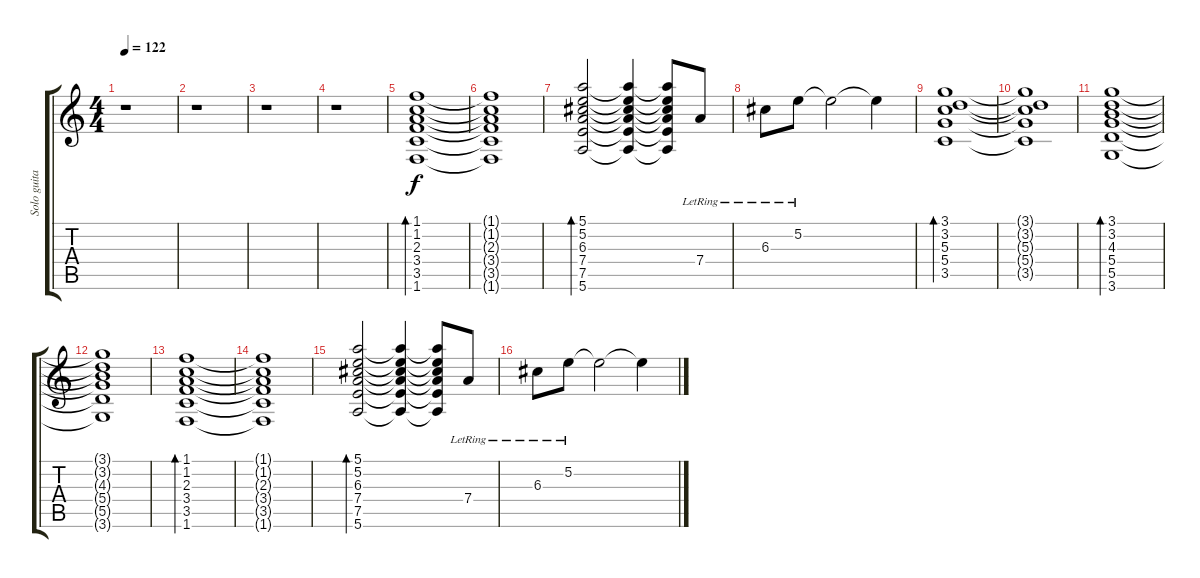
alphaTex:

\track ("Solo guitar 1" "Solo guita") {instrument distortionguitar}
\staff {score tabs}
\tuning (E4 B3 G3 D3 A2 E2) {hide}
\ts (4 4)
\tempo 122
\clef g2
\ks c
r.1{dy f} |
r.1 |
r.1 |
r.1 |
(1.1 1.2 2.3 3.4 3.5 1.6).1{bd 60 volume 8 balance 0 instrument electricguitarjazz} |
(1.1{t} 1.2{t} 2.3{t} 3.4{t} 3.5{t} 1.6{t}).1 |
(5.1 5.2 6.3 7.4 7.5 5.6).2{bd 60 volume 8 balance 0 instrument electricguitarjazz} (5.1{t} 5.2{t} 6.3{t} 7.4{t} 7.5{t} 5.6{t}).4 (5.1{t} 5.2{t} 6.3{t} 7.4{t} 7.5{t} 5.6{t}).8 7.4{lr}.8 |
6.3{lr}.8 5.2{lr}.8 5.2{t}.2 5.2{t}.4 |
(3.1 3.2 5.3 5.4 3.5).1{bd 60 volume 8 balance 0 instrument electricguitarjazz} |
(3.1{t} 3.2{t} 5.3{t} 5.4{t} 3.5{t}).1 |
(3.1 3.2 4.3 5.4 5.5 3.6).1{bd 60 volume 8 balance 0 instrument electricguitarjazz} |
(3.1{t} 3.2{t} 4.3{t} 5.4{t} 5.5{t} 3.6{t}).1 |
(1.1 1.2 2.3 3.4 3.5 1.6).1{bd 60 volume 8 balance 0 instrument electricguitarjazz} |
(1.1{t} 1.2{t} 2.3{t} 3.4{t} 3.5{t} 1.6{t}).1 |
(5.1 5.2 6.3 7.4 7.5 5.6).2{bd 60 volume 8 balance 0 instrument electricguitarjazz} (5.1{t} 5.2{t} 6.3{t} 7.4{t} 7.5{t} 5.6{t}).4 (5.1{t} 5.2{t} 6.3{t} 7.4{t} 7.5{t} 5.6{t}).8 7.4{lr}.8 |
6.3{lr}.8 5.2{lr}.8 5.2{t}.2 5.2{t}.4
